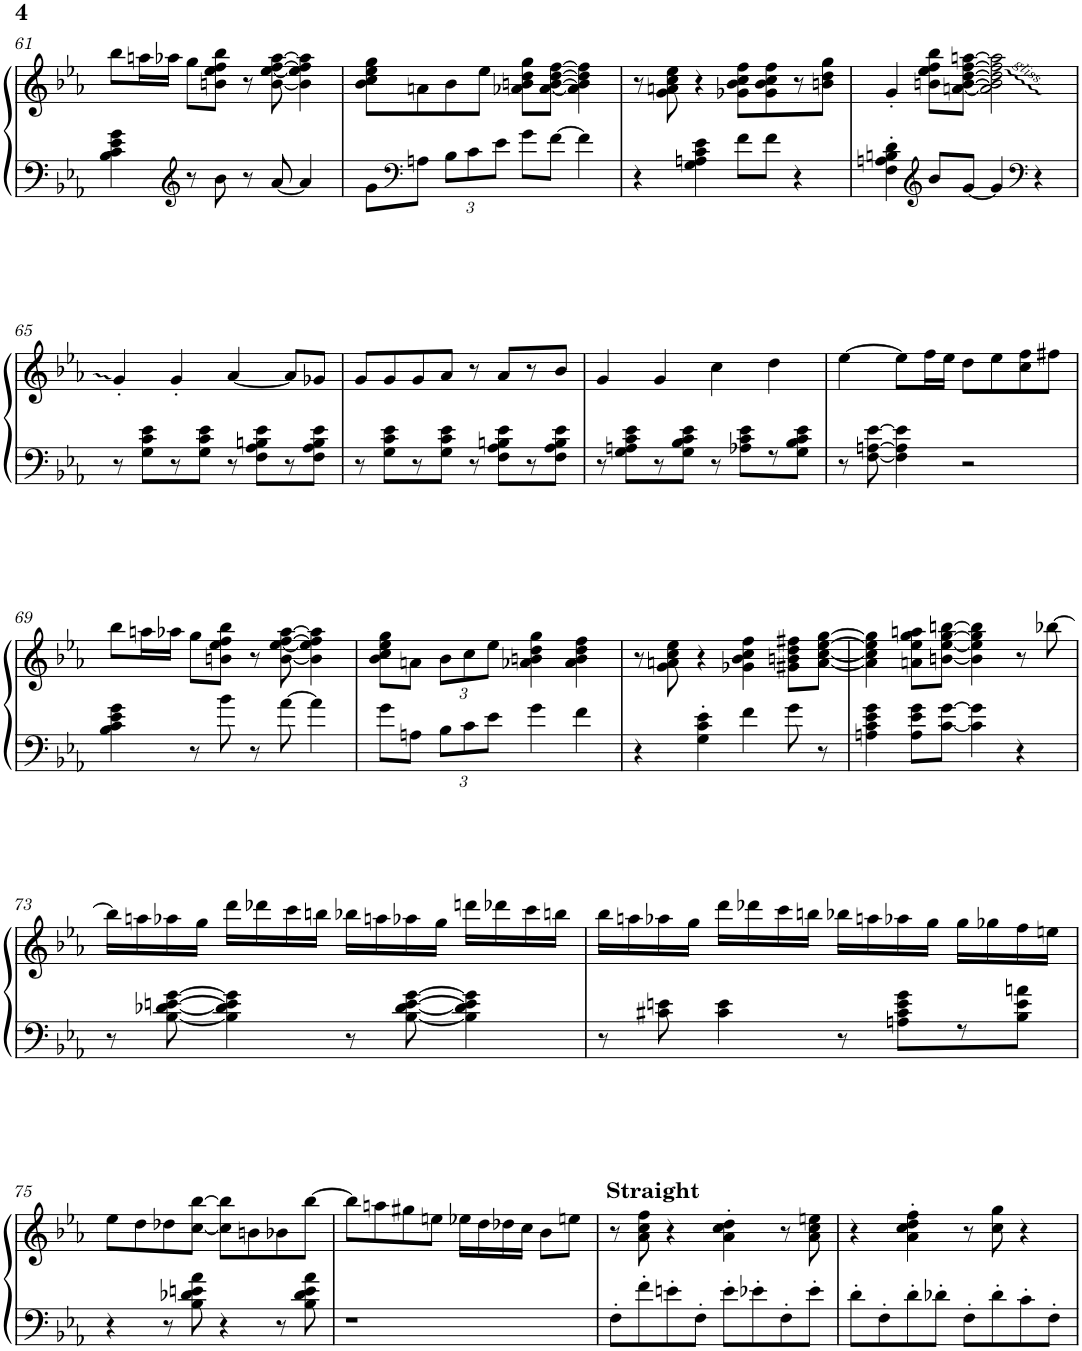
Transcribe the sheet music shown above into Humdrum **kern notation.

**kern	**kern
*part1	*part1
*staff2	*staff1
!!LO:PB:g=z
*clefG2	*clefG2
*k[b-e-a-]	*k[b-e-a-]
*E-:	*E-:
*M4/4	*M4/4
=61	=61
4B-\ 4c\ 4e-\ 4g\	8bb-\L
.	16aan\L
.	16aa-X\JJ
*clefG2	*
8r	8gg\L
8b-\	8bn\ 8ee-\ 8ff\ 8bb-\J
8r	8r
[8a-/	[8b\ [8ee-\ [8ff\ [8aa-\
4a-/]	4b\] 4ee-\] 4ff\] 4aa-\]
=62	=62
8g\L	8b-\ 8cc\ 8ee-\ 8gg\L
*clefF4	*
8An\J	8an\
*Xbrackettup	*
12B-\L	8b-\
12c\	.
.	8ee-\J
12e-\J	.
8g\L	8a-X\ 8bn\ 8dd\ 8gg\L
[8f\J	[8a-\ [8b\ [8dd\ [8ff\J
4f\]	4a-\] 4b\] 4dd\] 4ff\]
=63	=63
4r	8r
.	8g\ 8an\ 8cc\ 8ee-\
4G\ 4An\ 4c\ 4e-\	4r
8f\L	8g-X\ 8b-\ 8cc\ 8ff\L
8f\J	8g-\ 8b-\ 8cc\ 8ff\
4r	8r
.	8bn\ 8dd\ 8gg\J
=64	=64
4F\' 4An\' 4Bn\' 4d\'	4g'/
*clefG2	*
8b-/L	8bn\ 8ee-\ 8ff\ 8bb-\L
[8g/J	[8an\ [8b\ [8dd\ [8ff\ [8aan\J
4g/]	2a\] 2b\] 2dd\] 2ff\] 2aa\]
*clefF4	*
4r	.
!!LO:LB:g=z
=65	=65
8r	4g'/
8G\ 8c\ 8e-\L	.
8r	4g'/
8G\ 8c\ 8e-\J	.
8r	[4a-/
8F\ 8A-\ 8Bn\ 8e-\L	.
8r	8a-/L]
8F\ 8A-\ 8B\ 8e-\J	8g-X/J
=66	=66
8r	8g/L
8G\ 8c\ 8e-\L	8g/
8r	8g/
8G\ 8c\ 8e-\J	8a-/J
8r	8r
8F\ 8A-\ 8Bn\ 8e-\L	8a-/L
8r	8r
8F\ 8A-\ 8B\ 8e-\J	8b-/J
=67	=67
8r	4g/
8G\ 8An\ 8c\ 8e-\L	.
8r	4g/
8G\ 8B-\ 8c\ 8e-\J	.
8r	4cc\
8A-X\ 8c\ 8e-\L	.
8r	4dd\
8G\ 8B-\ 8c\ 8e-\J	.
=68	=68
8r	[4ee-\
[8F\ [8An\ [8e-\	.
4F\] 4A\] 4e-\]	8ee-\L]
.	16ff\L
.	16ee-\JJ
2r	8dd\L
.	8ee-\
.	8cc\ 8ff\
.	8ff#X\J
!!LO:LB:g=z
=69	=69
4B-\ 4c\ 4e-\ 4g\	8bb-\L
.	16aan\L
.	16aa-X\JJ
8r	8gg\L
8b-\	8bn\ 8ee-\ 8ff\ 8bb-\J
8r	8r
[8a-\	[8b\ [8ee-\ [8ff\ [8aa-\
4a-\]	4b\] 4ee-\] 4ff\] 4aa-\]
=70	=70
8g\L	8b-\ 8cc\ 8ee-\ 8gg\L
8An\J	8an\J
*	*Xbrackettup
12B-\L	12b-\L
12c\	12cc\
12e-\J	12ee-\J
4g\	4a-X\ 4bn\ 4dd\ 4gg\
4f\	4a-\ 4b\ 4dd\ 4ff\
=71	=71
4r	8r
.	8g\ 8an\ 8cc\ 8ee-\
4G\' 4c\' 4e-\'	4r
4f\	4g-X\ 4b-\ 4cc\ 4ff\
8g\	8g#X\ 8bn\ 8dd\ 8ff#X\L
8r	[8a\ [8cc\ [8ee-\ [8gg\J
=72	=72
4An\ 4c\ 4e-\ 4g\	4a\] 4cc\] 4ee-\] 4gg\]
8A\ 8e-\ 8g\L	8an\ 8ee-\ 8gg\ 8aan\L
[8c\ [8g\J	[8bn\ [8ee-\ [8gg\ [8bbn\J
4c\] 4g\]	4b\] 4ee-\] 4gg\] 4bb\]
4r	8r
.	[8bb-X\
!!LO:LB:g=z
=73	=73
8r	16bb-\LL]
.	16aan\
[8B-\ [8d-X\ [8en\ [8g\	16aa-X\
.	16gg\JJ
4B-\] 4d-\] 4e\] 4g\]	16ddd\LL
.	16ddd-X\
.	16ccc\
.	16bbn\JJ
8r	16bb-X\LL
.	16aan\
[8B-\ [8d-\ [8e\ [8g\	16aa-X\
.	16gg\JJ
4B-\] 4d-\] 4e\] 4g\]	16dddn\LL
.	16ddd-X\
.	16ccc\
.	16bbn\JJ
=74	=74
8r	16bb-\LL
.	16aan\
8c#X\ 8en\	16aa-X\
.	16gg\JJ
4c#\ 4e\	16ddd\LL
.	16ddd-X\
.	16ccc\
.	16bbn\JJ
8r	16bb-X\LL
.	16aan\
8An\ 8c#\ 8e\ 8g\L	16aa-X\
.	16gg\JJ
8r	16gg\LL
.	16gg-X\
8B-\ 8e\ 8an\J	16ff\
.	16een\JJ
!!LO:LB:g=z
=75	=75
4r	8ee-\L
.	8dd\
8r	8dd-X\
8B-\ 8d-X\ 8en\ 8a-\	[8cc\ [8bb-\J
4r	8cc\] 8bb-\]L
.	8bn\
8r	8b-X\
8B-\ 8d-\ 8e\ 8a-\	[8bb-\J
=76	=76
1r	8bb-\L]
.	8aan\
.	8gg#X\
.	8een\J
.	16ee-X\LL
.	16dd\
.	16dd-X\
.	16cc\JJ
.	8b-\L
.	8een\J
=77	=77
!	!LO:TX:a:B:t=Straight
8F'\L	8r
8f'\	8a-\ 8cc\ 8ff\
8en'\	4r
8F'\J	.
8e'\L	4a-\' 4cc\' 4dd\'
8e-X'\	.
8F'\	8r
8e-'\J	8a-\ 8cc\ 8een\
=78	=78
8d'\L	4r
8F'\	.
8d'\	4a-\' 4cc\' 4dd\' 4ff\'
8d-X'\J	.
8F'\L	8r
8d-'\	8cc\ 8gg\
8c'\	4r
8F'\J	.
=	=
*-	*-
